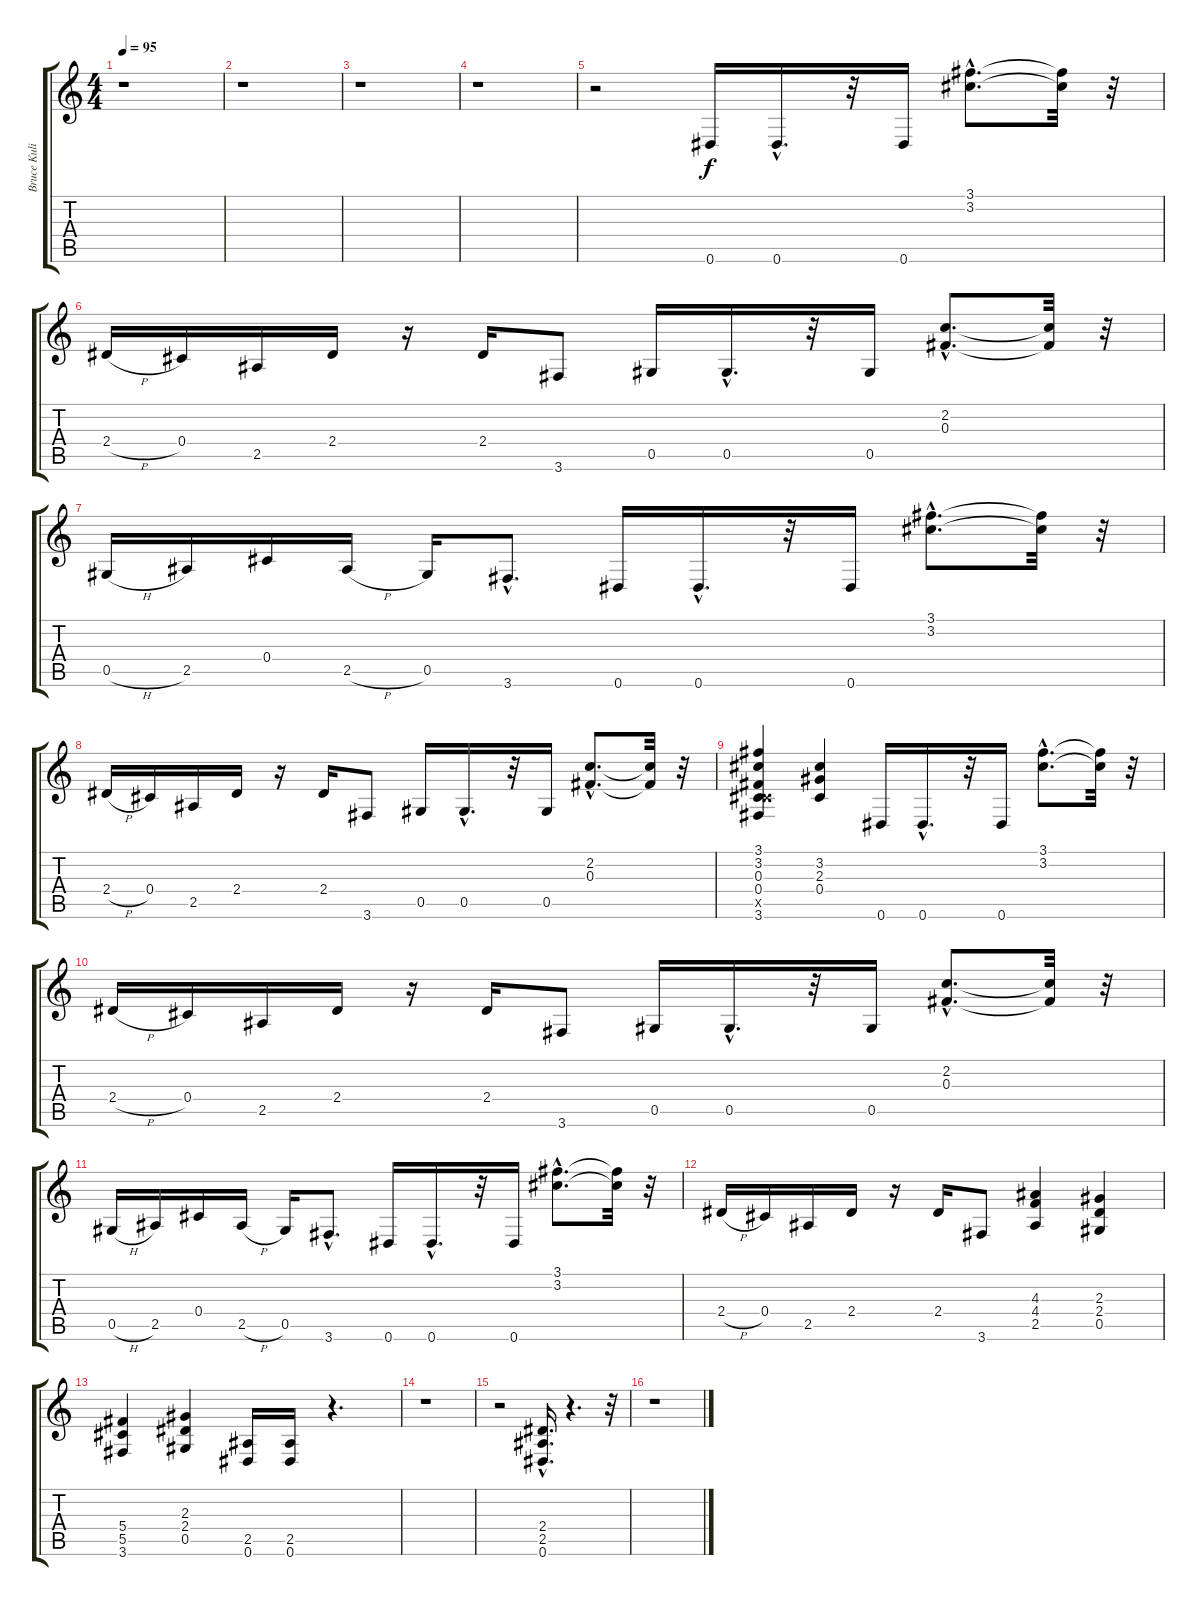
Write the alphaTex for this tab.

\track ("Bruce Kulick" "Bruce Kuli") {instrument overdrivenguitar}
\staff {score tabs}
\tuning (Eb4 Bb3 Gb3 Db3 Ab2 Eb2) {hide}
\ts (4 4)
\tempo 95
\clef g2
\ks c
r.1{dy f} |
r.1 |
r.1 |
r.1 |
r.2 0.6.16 0.6{hac}.16{d} r.32 0.6.16 (3.1{hac} 3.2{hac}).8{d} (3.1{t} 3.2{t}).32 r.32 |
2.4{h}.16 0.4.16 2.5.16 2.4.16 r.16 2.4.16 3.6.8 0.5.16 0.5{hac}.16{d} r.32 0.5.16 (2.2{hac} 0.3{hac}).8{d} (2.2{t} 0.3{t}).32 r.32 |
0.5{h}.16 2.5.16 0.4.16 2.5{h}.16 0.5.16 3.6{hac}.8{d} 0.6.16 0.6{hac}.16{d} r.32 0.6.16 (3.1{hac} 3.2{hac}).8{d} (3.1{t} 3.2{t}).32 r.32 |
2.4{h}.16 0.4.16 2.5.16 2.4.16 r.16 2.4.16 3.6.8 0.5.16 0.5{hac}.16{d} r.32 0.5.16 (2.2{hac} 0.3{hac}).8{d} (2.2{t} 0.3{t}).32 r.32 |
(3.1 3.2 0.3 0.4 5.5{x} 3.6).4 (3.2 2.3 0.4).4 0.6.16 0.6{hac}.16{d} r.32 0.6.16 (3.1{hac} 3.2{hac}).8{d} (3.1{t} 3.2{t}).32 r.32 |
2.4{h}.16 0.4.16 2.5.16 2.4.16 r.16 2.4.16 3.6.8 0.5.16 0.5{hac}.16{d} r.32 0.5.16 (2.2{hac} 0.3{hac}).8{d} (2.2{t} 0.3{t}).32 r.32 |
0.5{h}.16 2.5.16 0.4.16 2.5{h}.16 0.5.16 3.6{hac}.8{d} 0.6.16 0.6{hac}.16{d} r.32 0.6.16 (3.1{hac} 3.2{hac}).8{d} (3.1{t} 3.2{t}).32 r.32 |
2.4{h}.16 0.4.16 2.5.16 2.4.16 r.16 2.4.16 3.6.8 (4.3 4.4 2.5).4 (2.3 2.4 0.5).4 |
(5.4 5.5 3.6).4 (2.3 2.4 0.5).4 (2.5 0.6).16 (2.5 0.6).16 r.4{d} |
r.1 |
r.2 (2.4{hac} 2.5{hac} 0.6{hac}).16{d} r.4{d} r.32 |
r.1
